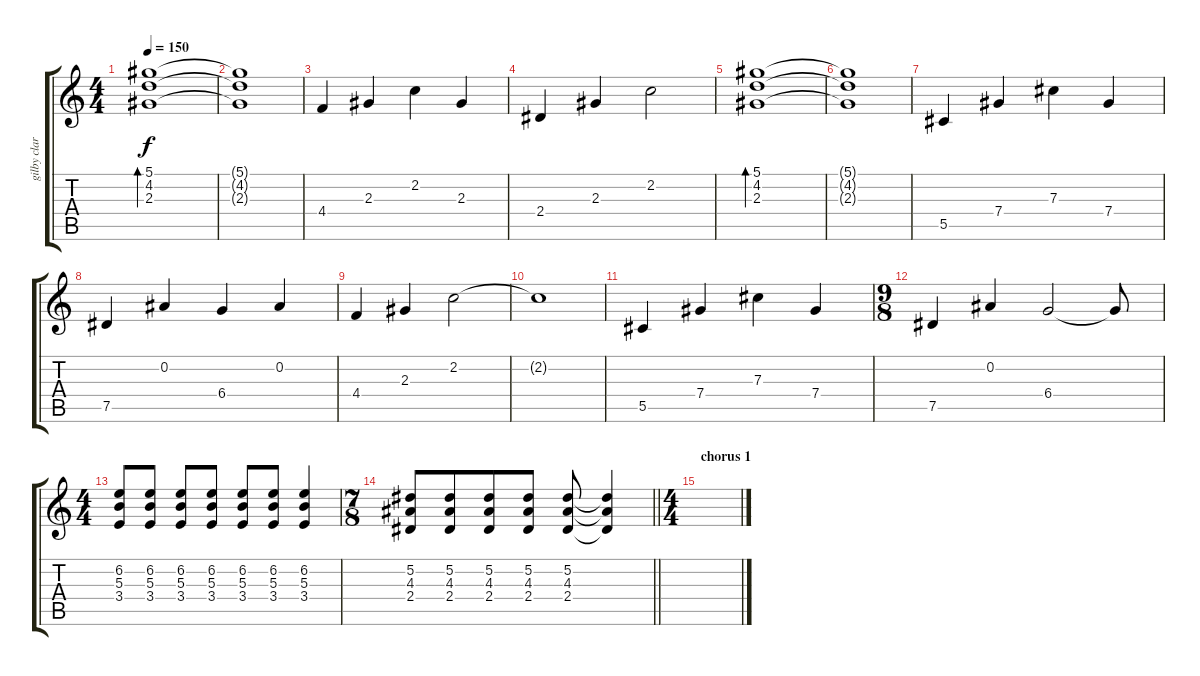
\track ("gilby clark - clean (light dist)" "gilby clar") {instrument electricguitarjazz}
\staff {score tabs}
\tuning (Eb4 Bb3 Gb3 Db3 Ab2 Eb2) {hide}
\ts (4 4)
\tempo 150
\clef g2
\ks c
(5.1 4.2 2.3).1{bd 480 dy f} |
(5.1{t} 4.2{t} 2.3{t}).1 |
4.4.4 2.3.4 2.2.4 2.3.4 |
2.4.4 2.3.4 2.2.2 |
(5.1 4.2 2.3).1{bd 480} |
(5.1{t} 4.2{t} 2.3{t}).1 |
5.5.4 7.4.4 7.3.4 7.4.4 |
7.5.4 0.2.4 6.4.4 0.2.4 |
4.4.4 2.3.4 2.2.2 |
2.2{t}.1 |
5.5.4 7.4.4 7.3.4 7.4.4 |
\ts (9 8)
7.5.4 0.2.4 6.4.2 6.4{t}.8 |
\ts (4 4)
(6.2 5.3 3.4).8 (6.2 5.3 3.4).8 (6.2 5.3 3.4).8 (6.2 5.3 3.4).8 (6.2 5.3 3.4).8 (6.2 5.3 3.4).8 (6.2 5.3 3.4).4 |
\ts (7 8)
\barLineRight lightlight
(5.2 4.3 2.4).8 (5.2 4.3 2.4).8 (5.2 4.3 2.4).8 (5.2 4.3 2.4).8 (5.2 4.3 2.4).8 (5.2{t} 4.3{t} 2.4{t}).4 |
\ts (4 4)
\section ("" "chorus 1")
